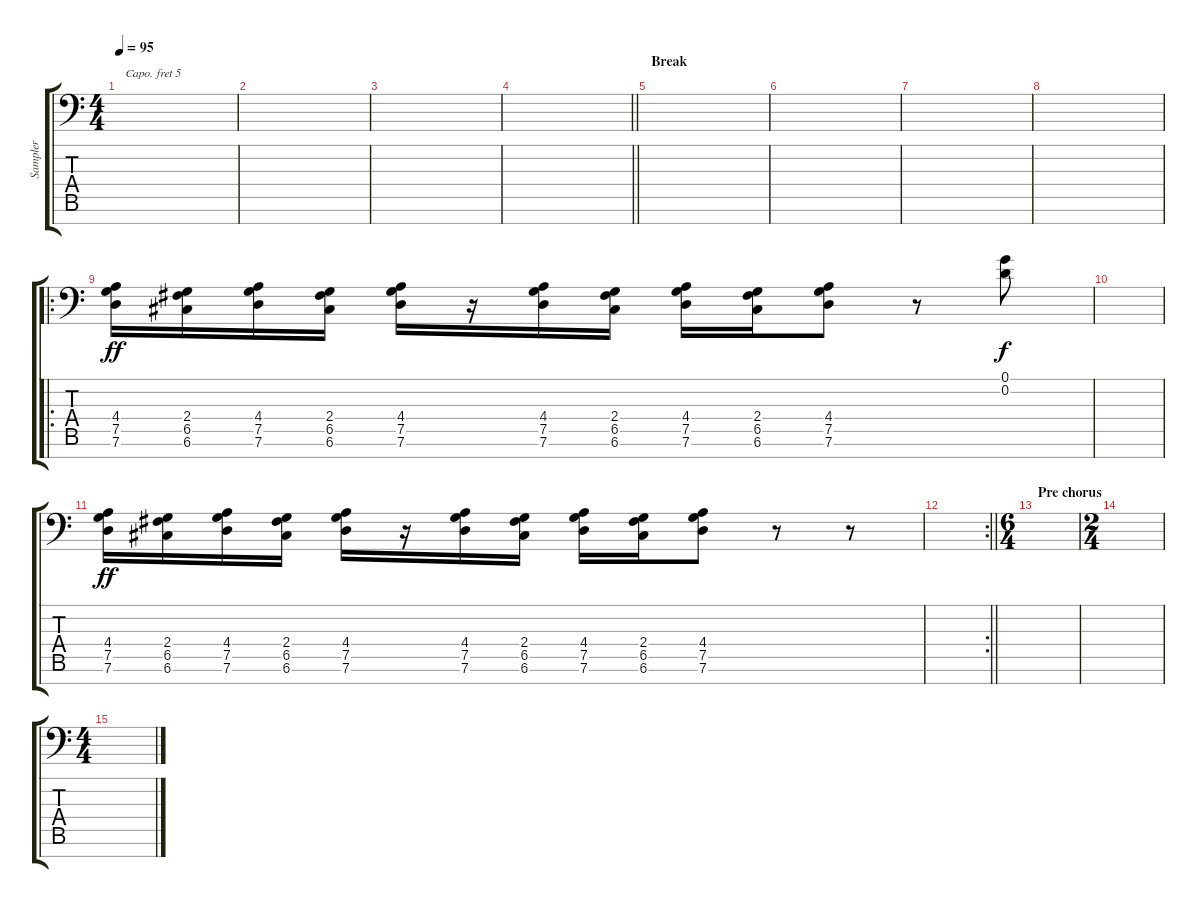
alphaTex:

\track ("Sampler" "Sampler") {instrument taikodrum}
\staff {score tabs}
\capo 5
\tuning (D4 A3 F3 C3 G2 D2 A1) {hide}
\ts (4 4)
\tempo 95
\clef f4
\ks c
|
|
|
\barLineRight lightlight
|
\section ("" "Break")
|
|
|
|
\ro
(4.4 7.5 7.6).16{dy ff} (2.4 6.5 6.6).16 (4.4 7.5 7.6).16 (2.4 6.5 6.6).16 (4.4 7.5 7.6).16 r.16 (4.4 7.5 7.6).16 (2.4 6.5 6.6).16 (4.4 7.5 7.6).16 (2.4 6.5 6.6).16 (4.4 7.5 7.6).8 r.8 (0.1 0.2).8{dy f} |
|
(4.4 7.5 7.6).16{dy ff} (2.4 6.5 6.6).16 (4.4 7.5 7.6).16 (2.4 6.5 6.6).16 (4.4 7.5 7.6).16 r.16 (4.4 7.5 7.6).16 (2.4 6.5 6.6).16 (4.4 7.5 7.6).16 (2.4 6.5 6.6).16 (4.4 7.5 7.6).8 r.8 r.8 |
\rc 2
\barLineRight lightlight
|
\ts (6 4)
\section ("" "Pre chorus")
|
\ts (2 4)
|
\ts (4 4)
